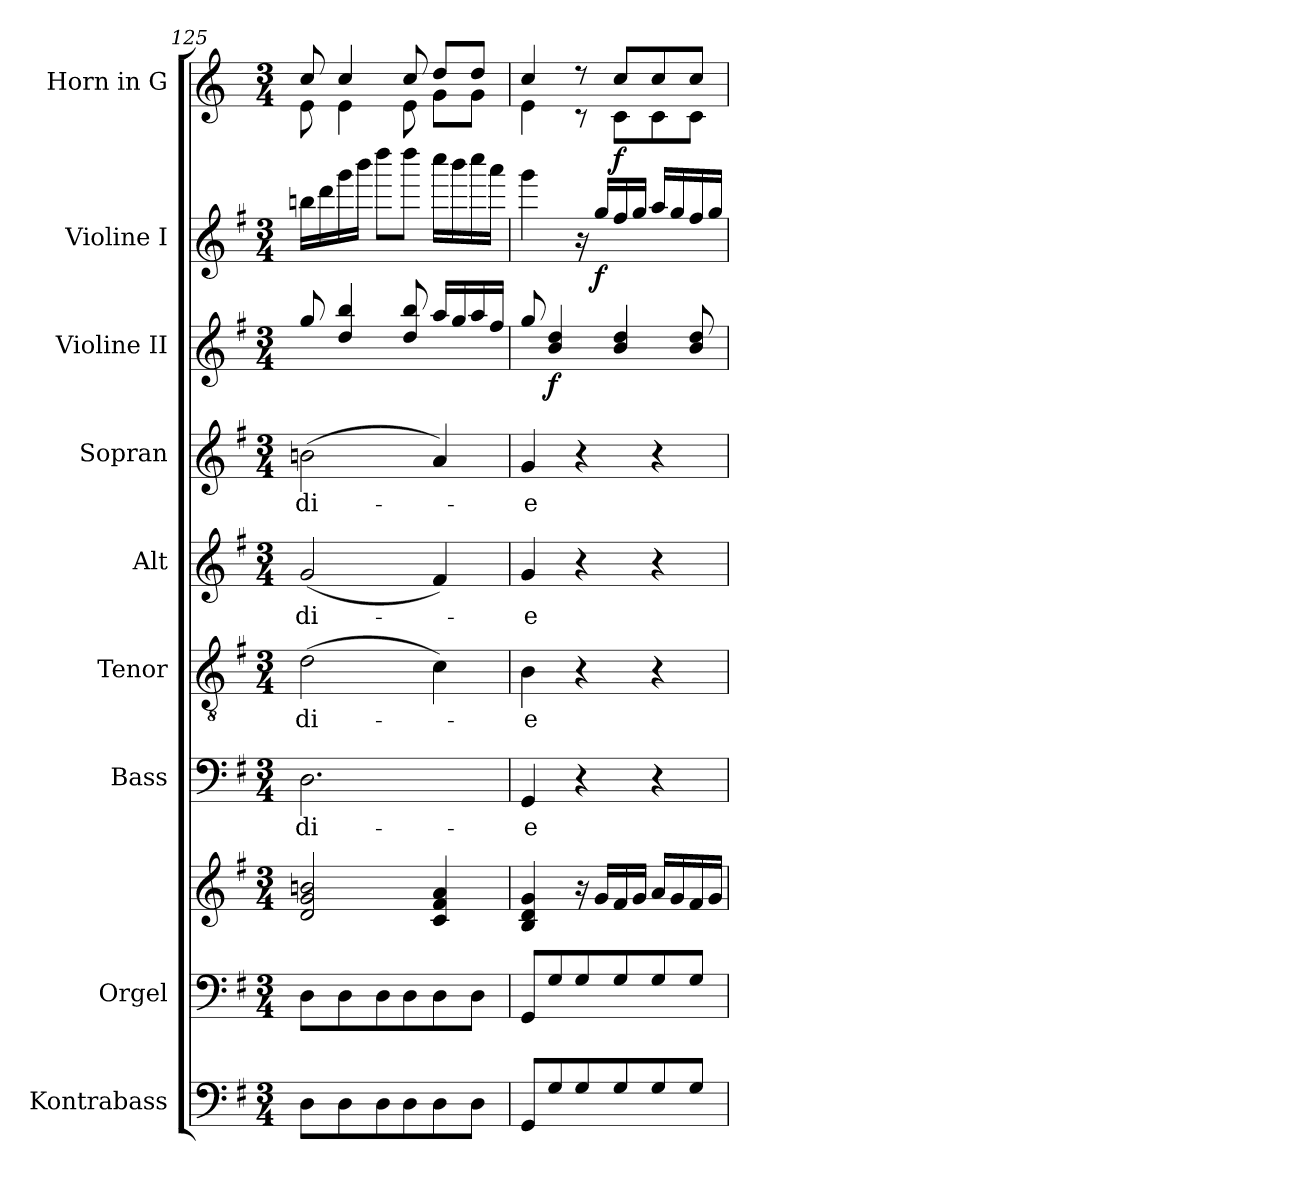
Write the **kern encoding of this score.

**kern	**kern	**kern	**kern	**text	**kern	**text	**kern	**text	**kern	**text	**kern	**dynam	**kern	**dynam	**kern	**dynam
*part9	*part8	*part8	*part7	*part7	*part6	*part6	*part5	*part5	*part4	*part4	*part3	*part3	*part2	*part2	*part1	*part1
*staff10	*staff9	*staff8	*staff7	*staff7	*staff6	*staff6	*staff5	*staff5	*staff4	*staff4	*staff3	*staff3	*staff2	*staff2	*staff1	*staff1
*I"Kontrabass	*I"Orgel	*	*I"Bass	*	*I"Tenor	*	*I"Alt	*	*I"Sopran	*	*I"Violine II	*	*I"Violine I	*	*I"Horn in G	*
*I'Kb.	*I'Org.	*	*I'B	*	*I'T	*	*I'A	*	*I'S	*	*I'Vl. II	*	*I'Vl. I	*	*I'Hrn.	*
*clefF4	*clefF4	*clefG2	*clefF4	*	*clefGv2	*	*clefG2	*	*clefG2	*	*clefG2	*	*clefG2	*	*clefG2	*
*ITrd7c12	*	*	*	*	*	*	*	*	*	*	*ITrd7c12	*	*ITrd7c12	*	*ITrd3c5	*
*k[f#]	*k[f#]	*k[f#]	*k[f#]	*	*k[f#]	*	*k[f#]	*	*k[f#]	*	*k[f#]	*	*k[f#]	*	*k[f#]	*
*G:	*G:	*G:	*G:	*	*G:	*	*G:	*	*G:	*	*G:	*	*G:	*	*G:	*
*M3/4	*M3/4	*M3/4	*M3/4	*	*M3/4	*	*M3/4	*	*M3/4	*	*M3/4	*	*M3/4	*	*M3/4	*
=125	=125	=125	=125	=125	=125	=125	=125	=125	=125	=125	=125	=125	=125	=125	=125	=125
!	!	!	!	!LO:LY:b	!	!LO:LY:b	!	!LO:LY:b	!	!LO:LY:b	!	!	!	!	!	!
*	*	*	*	*	*	*	*	*	*	*	*	*	*	*	*^	*
8DD\L	8D\L	2d/ 2g/ 2bn/	2.D\	di-	(>2d\	di-	(2g/	di-	(>2bn\	di-	8g/	.	16bn\LL	.	8g/	8B\	.
.	.	.	.	.	.	.	.	.	.	.	.	.	16dd\	.	.	.	.
8DD\	8D\	.	.	.	.	.	.	.	.	.	4d/ 4b/	.	16gg\	.	4g/	4B\	.
.	.	.	.	.	.	.	.	.	.	.	.	.	16bb\JJ	.	.	.	.
8DD\	8D\	.	.	.	.	.	.	.	.	.	.	.	8ddd\L	.	.	.	.
8DD\	8D\	.	.	.	.	.	.	.	.	.	8d/ 8b/	.	8ddd\J	.	8g/	8B\	.
8DD\	8D\	4c/ 4f#/ 4a/	.	.	4c\)	.	4f#/)	.	4a/)	.	16a/LL	.	16ccc\LL	.	8a/L	8d\L	.
.	.	.	.	.	.	.	.	.	.	.	16g/	.	16bb\	.	.	.	.
8DD\J	8D\J	.	.	.	.	.	.	.	.	.	16a/	.	16ccc\	.	8a/J	8d\J	.
.	.	.	.	.	.	.	.	.	.	.	16f#/JJ	.	16aa\JJ	.	.	.	.
=126	=126	=126	=126	=126	=126	=126	=126	=126	=126	=126	=126	=126	=126	=126	=126	=126	=126
!	!	!	!	!LO:LY:b	!	!LO:LY:b	!	!LO:LY:b	!	!LO:LY:b	!	!	!	!	!	!	!
8GGG/L	8GG/L	4B/ 4d/ 4g/	4GG/	-e	4B\	-e	4g/	-e	4g/	-e	8g/	.	4gg\	.	4g/	4B\	.
!	!	!	!	!	!	!	!	!	!	!	!	!LO:DY:b	!	!	!	!	!
8GG/	8G/	.	.	.	.	.	.	.	.	.	4B/ 4d/	f	.	.	.	.	.
8GG/	8G/	16r	4r	.	4r	.	4r	.	4r	.	.	.	16r	.	8r	8r	.
!	!	!	!	!	!	!	!	!	!	!	!	!	!	!LO:DY:b	!	!	!
.	.	16g/LL	.	.	.	.	.	.	.	.	.	.	16g/LL	f	.	.	.
!	!	!	!	!	!	!	!	!	!	!	!	!	!	!	!	!	!LO:DY:b
8GG/	8G/	16f#/	.	.	.	.	.	.	.	.	4B/ 4d/	.	16f#/	.	8g/L	8G\L	f
.	.	16g/JJ	.	.	.	.	.	.	.	.	.	.	16g/JJ	.	.	.	.
8GG/	8G/	16a/LL	4r	.	4r	.	4r	.	4r	.	.	.	16a/LL	.	8g/	8G\	.
.	.	16g/	.	.	.	.	.	.	.	.	.	.	16g/	.	.	.	.
8GG/J	8G/J	16f#/	.	.	.	.	.	.	.	.	8B/ 8d/	.	16f#/	.	8g/J	8G\J	.
.	.	16g/JJ	.	.	.	.	.	.	.	.	.	.	16g/JJ	.	.	.	.
*	*	*	*	*	*	*	*	*	*	*	*	*	*	*	*v	*v	*
=	=	=	=	=	=	=	=	=	=	=	=	=	=	=	=	=
*-	*-	*-	*-	*-	*-	*-	*-	*-	*-	*-	*-	*-	*-	*-	*-	*-
